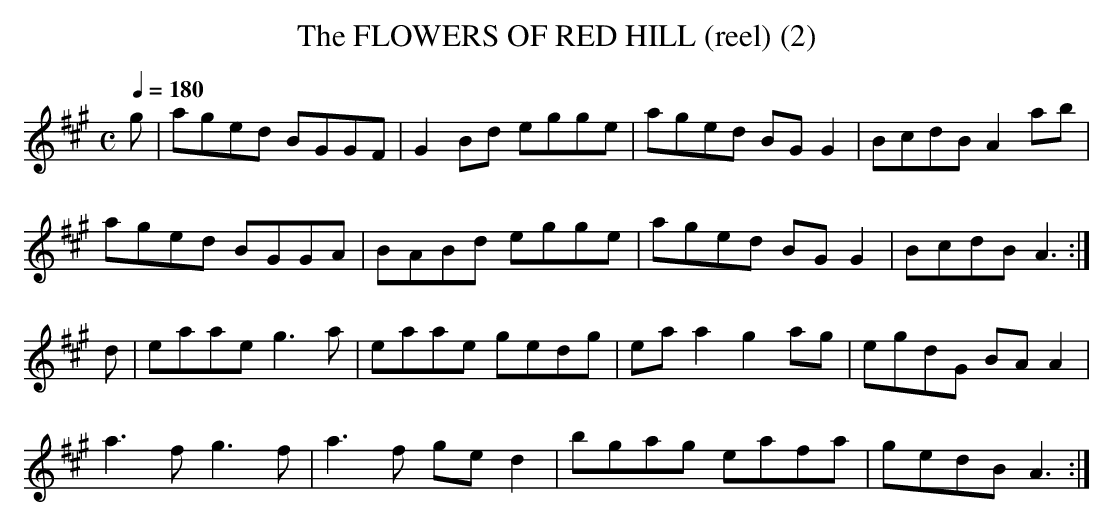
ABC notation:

X:1
T:FLOWERS OF RED HILL (reel) (2), The
L:1/8
Q:1/4=180
M:C
K:A modal
g|aged BGGF|G2Bd egge|aged BGG2|BcdB A2ab|
aged BGGA|BABd egge|aged BGG2|BcdB A3 :|
d|eaae g3a|eaae gedg|eaa2 g2ag|egdG BAA2|
a3f g3f|a3f ged2|bgag eafa|gedB A3 :|
